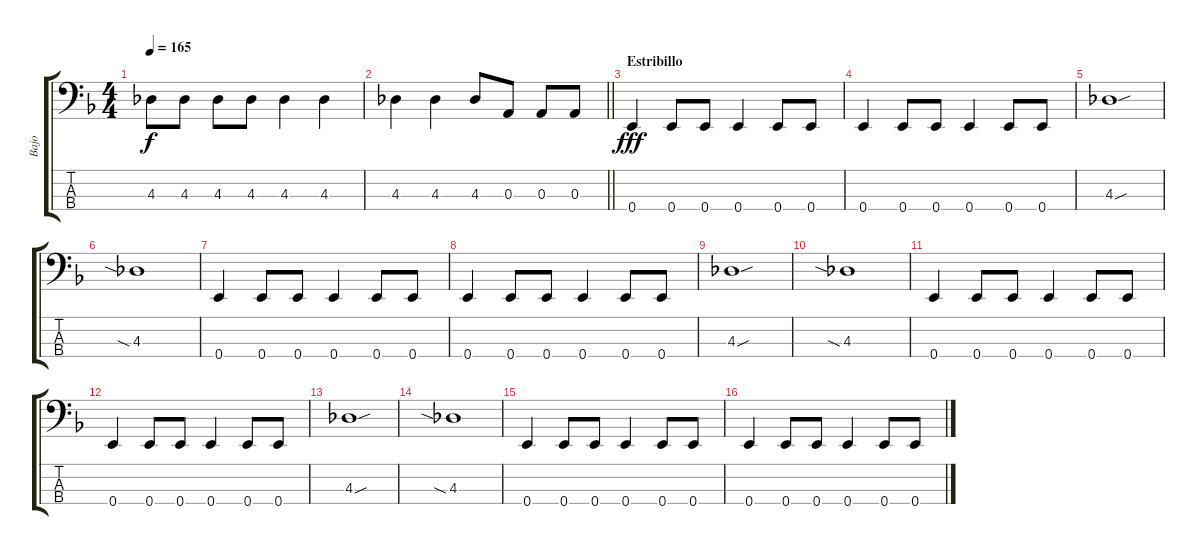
\track ("Bajo" "Bajo") {instrument electricbassfinger}
\staff {score tabs}
\tuning (G2 D2 A1 E1) {hide}
\ts (4 4)
\tempo 165
\clef f4
\ks f
4.3.8{dy f} 4.3.8 4.3.8 4.3.8 4.3.4 4.3.4 |
\barLineRight lightlight
4.3.4 4.3.4 4.3.8 0.3.8 0.3.8 0.3.8 |
\section ("" "Estribillo")
0.4.4{dy fff} 0.4.8 0.4.8 0.4.4 0.4.8 0.4.8 |
0.4.4 0.4.8 0.4.8 0.4.4 0.4.8 0.4.8 |
4.3{sou}.1 |
4.3{sia}.1 |
0.4.4 0.4.8 0.4.8 0.4.4 0.4.8 0.4.8 |
0.4.4 0.4.8 0.4.8 0.4.4 0.4.8 0.4.8 |
4.3{sou}.1 |
4.3{sia}.1 |
0.4.4 0.4.8 0.4.8 0.4.4 0.4.8 0.4.8 |
0.4.4 0.4.8 0.4.8 0.4.4 0.4.8 0.4.8 |
4.3{sou}.1 |
4.3{sia}.1 |
0.4.4 0.4.8 0.4.8 0.4.4 0.4.8 0.4.8 |
0.4.4 0.4.8 0.4.8 0.4.4 0.4.8 0.4.8
